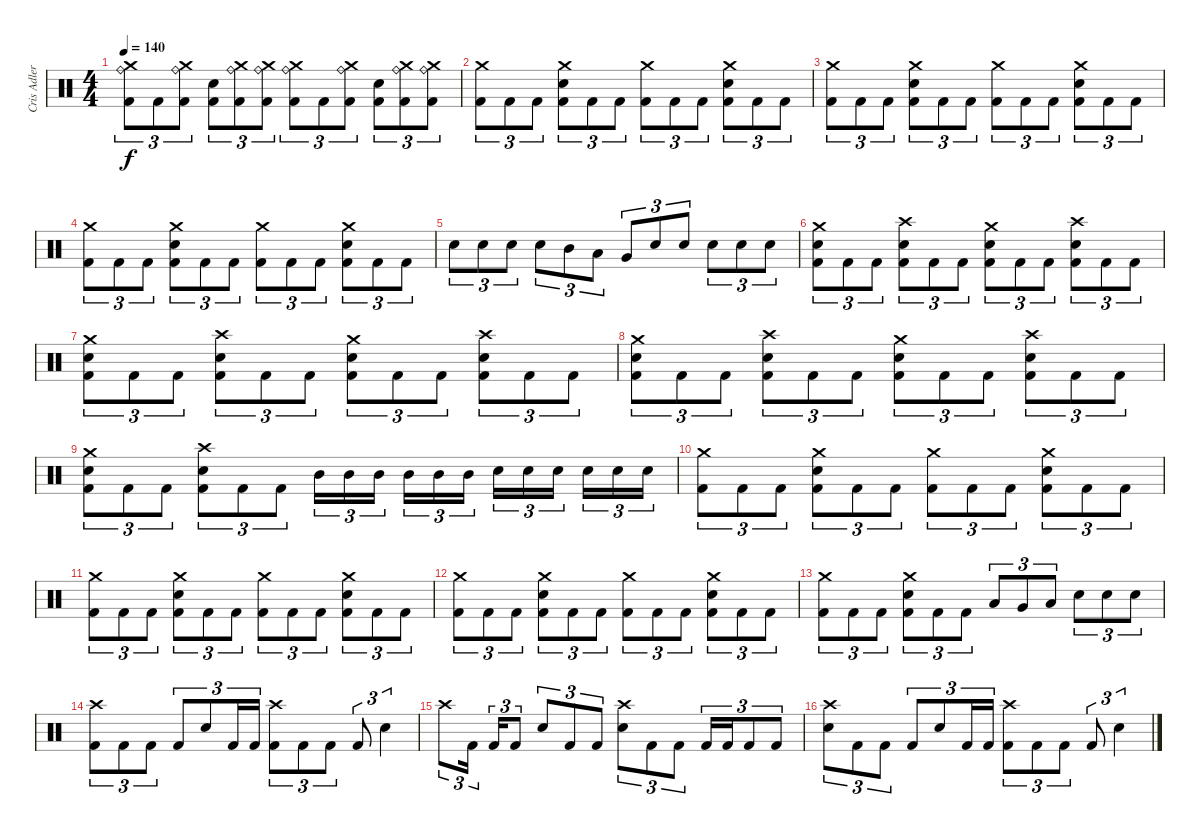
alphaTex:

\track ("Cris Adler" "Cris Adler") {instrument percussion}
\staff {score}
\articulation defaults
\ts (4 4)
\tempo 140
\clef neutral
\ks c
("Crash medium (hit)" "Ride (bell)" "Kick (hit) 2").8{tu (3 2) dy f} "Kick (hit) 2".8{tu (3 2)} ("Crash medium (hit)" "Ride (bell)" "Kick (hit) 2").8{tu (3 2)} ("Electric Snare (hit)" "Kick (hit) 2").8{tu (3 2)} ("Crash medium (hit)" "Ride (bell)" "Kick (hit) 2").8{tu (3 2)} ("Crash medium (hit)" "Ride (bell)" "Kick (hit) 2").8{tu (3 2)} ("Crash medium (hit)" "Ride (bell)" "Kick (hit) 2").8{tu (3 2)} "Kick (hit) 2".8{tu (3 2)} ("Crash medium (hit)" "Ride (bell)" "Kick (hit) 2").8{tu (3 2)} ("Electric Snare (hit)" "Kick (hit) 2").8{tu (3 2)} ("Crash medium (hit)" "Ride (bell)" "Kick (hit) 2").8{tu (3 2)} ("Crash medium (hit)" "Ride (bell)" "Kick (hit) 2").8{tu (3 2)} |
("Crash medium (hit)" "Kick (hit) 2").8{tu (3 2)} "Kick (hit) 2".8{tu (3 2)} "Kick (hit) 2".8{tu (3 2)} ("Crash medium (hit)" "Electric Snare (hit)" "Kick (hit) 2").8{tu (3 2)} "Kick (hit) 2".8{tu (3 2)} "Kick (hit) 2".8{tu (3 2)} ("Crash medium (hit)" "Kick (hit) 2").8{tu (3 2)} "Kick (hit) 2".8{tu (3 2)} "Kick (hit) 2".8{tu (3 2)} ("Crash medium (hit)" "Electric Snare (hit)" "Kick (hit) 2").8{tu (3 2)} "Kick (hit) 2".8{tu (3 2)} "Kick (hit) 2".8{tu (3 2)} |
("Crash medium (hit)" "Kick (hit) 2").8{tu (3 2)} "Kick (hit) 2".8{tu (3 2)} "Kick (hit) 2".8{tu (3 2)} ("Crash medium (hit)" "Electric Snare (hit)" "Kick (hit) 2").8{tu (3 2)} "Kick (hit) 2".8{tu (3 2)} "Kick (hit) 2".8{tu (3 2)} ("Crash medium (hit)" "Kick (hit) 2").8{tu (3 2)} "Kick (hit) 2".8{tu (3 2)} "Kick (hit) 2".8{tu (3 2)} ("Crash medium (hit)" "Electric Snare (hit)" "Kick (hit) 2").8{tu (3 2)} "Kick (hit) 2".8{tu (3 2)} "Kick (hit) 2".8{tu (3 2)} |
("Crash medium (hit)" "Kick (hit) 2").8{tu (3 2)} "Kick (hit) 2".8{tu (3 2)} "Kick (hit) 2".8{tu (3 2)} ("Crash medium (hit)" "Electric Snare (hit)" "Kick (hit) 2").8{tu (3 2)} "Kick (hit) 2".8{tu (3 2)} "Kick (hit) 2".8{tu (3 2)} ("Crash medium (hit)" "Kick (hit) 2").8{tu (3 2)} "Kick (hit) 2".8{tu (3 2)} "Kick (hit) 2".8{tu (3 2)} ("Crash medium (hit)" "Electric Snare (hit)" "Kick (hit) 2").8{tu (3 2)} "Kick (hit) 2".8{tu (3 2)} "Kick (hit) 2".8{tu (3 2)} |
"Electric Snare (hit)".8{tu (3 2)} "Electric Snare (hit)".8{tu (3 2)} "Electric Snare (hit)".8{tu (3 2)} "Electric Snare (hit)".8{tu (3 2)} "Mid Tom (hit)".8{tu (3 2)} "Low Tom (hit)".8{tu (3 2)} "Very Low Tom (hit)".8{tu (3 2)} "Electric Snare (hit)".8{tu (3 2)} "Electric Snare (hit)".8{tu (3 2)} "Electric Snare (hit)".8{tu (3 2)} "Electric Snare (hit)".8{tu (3 2)} "Electric Snare (hit)".8{tu (3 2)} |
("Crash medium (hit)" "Electric Snare (hit)" "Kick (hit) 2").8{tu (3 2)} "Kick (hit) 2".8{tu (3 2)} "Kick (hit) 2".8{tu (3 2)} ("Crash high (hit)" "Electric Snare (hit)" "Kick (hit) 2").8{tu (3 2)} "Kick (hit) 2".8{tu (3 2)} "Kick (hit) 2".8{tu (3 2)} ("Crash medium (hit)" "Electric Snare (hit)" "Kick (hit) 2").8{tu (3 2)} "Kick (hit) 2".8{tu (3 2)} "Kick (hit) 2".8{tu (3 2)} ("Crash high (hit)" "Electric Snare (hit)" "Kick (hit) 2").8{tu (3 2)} "Kick (hit) 2".8{tu (3 2)} "Kick (hit) 2".8{tu (3 2)} |
("Crash medium (hit)" "Electric Snare (hit)" "Kick (hit) 2").8{tu (3 2)} "Kick (hit) 2".8{tu (3 2)} "Kick (hit) 2".8{tu (3 2)} ("Crash high (hit)" "Electric Snare (hit)" "Kick (hit) 2").8{tu (3 2)} "Kick (hit) 2".8{tu (3 2)} "Kick (hit) 2".8{tu (3 2)} ("Crash medium (hit)" "Electric Snare (hit)" "Kick (hit) 2").8{tu (3 2)} "Kick (hit) 2".8{tu (3 2)} "Kick (hit) 2".8{tu (3 2)} ("Crash high (hit)" "Electric Snare (hit)" "Kick (hit) 2").8{tu (3 2)} "Kick (hit) 2".8{tu (3 2)} "Kick (hit) 2".8{tu (3 2)} |
("Crash medium (hit)" "Electric Snare (hit)" "Kick (hit) 2").8{tu (3 2)} "Kick (hit) 2".8{tu (3 2)} "Kick (hit) 2".8{tu (3 2)} ("Crash high (hit)" "Electric Snare (hit)" "Kick (hit) 2").8{tu (3 2)} "Kick (hit) 2".8{tu (3 2)} "Kick (hit) 2".8{tu (3 2)} ("Crash medium (hit)" "Electric Snare (hit)" "Kick (hit) 2").8{tu (3 2)} "Kick (hit) 2".8{tu (3 2)} "Kick (hit) 2".8{tu (3 2)} ("Crash high (hit)" "Electric Snare (hit)" "Kick (hit) 2").8{tu (3 2)} "Kick (hit) 2".8{tu (3 2)} "Kick (hit) 2".8{tu (3 2)} |
("Crash medium (hit)" "Electric Snare (hit)" "Kick (hit) 2").8{tu (3 2)} "Kick (hit) 2".8{tu (3 2)} "Kick (hit) 2".8{tu (3 2)} ("Crash high (hit)" "Electric Snare (hit)" "Kick (hit) 2").8{tu (3 2)} "Kick (hit) 2".8{tu (3 2)} "Kick (hit) 2".8{tu (3 2)} "Mid Tom (hit)".16{tu (3 2)} "Mid Tom (hit)".16{tu (3 2)} "Mid Tom (hit)".16{tu (3 2)} "Mid Tom (hit)".16{tu (3 2)} "Mid Tom (hit)".16{tu (3 2)} "Mid Tom (hit)".16{tu (3 2)} "Electric Snare (hit)".16{tu (3 2)} "Electric Snare (hit)".16{tu (3 2)} "Electric Snare (hit)".16{tu (3 2)} "Electric Snare (hit)".16{tu (3 2)} "Electric Snare (hit)".16{tu (3 2)} "Electric Snare (hit)".16{tu (3 2)} |
("Crash medium (hit)" "Kick (hit) 2").8{tu (3 2)} "Kick (hit) 2".8{tu (3 2)} "Kick (hit) 2".8{tu (3 2)} ("Crash medium (hit)" "Electric Snare (hit)" "Kick (hit) 2").8{tu (3 2)} "Kick (hit) 2".8{tu (3 2)} "Kick (hit) 2".8{tu (3 2)} ("Crash medium (hit)" "Kick (hit) 2").8{tu (3 2)} "Kick (hit) 2".8{tu (3 2)} "Kick (hit) 2".8{tu (3 2)} ("Crash medium (hit)" "Electric Snare (hit)" "Kick (hit) 2").8{tu (3 2)} "Kick (hit) 2".8{tu (3 2)} "Kick (hit) 2".8{tu (3 2)} |
("Crash medium (hit)" "Kick (hit) 2").8{tu (3 2)} "Kick (hit) 2".8{tu (3 2)} "Kick (hit) 2".8{tu (3 2)} ("Crash medium (hit)" "Electric Snare (hit)" "Kick (hit) 2").8{tu (3 2)} "Kick (hit) 2".8{tu (3 2)} "Kick (hit) 2".8{tu (3 2)} ("Crash medium (hit)" "Kick (hit) 2").8{tu (3 2)} "Kick (hit) 2".8{tu (3 2)} "Kick (hit) 2".8{tu (3 2)} ("Crash medium (hit)" "Electric Snare (hit)" "Kick (hit) 2").8{tu (3 2)} "Kick (hit) 2".8{tu (3 2)} "Kick (hit) 2".8{tu (3 2)} |
("Crash medium (hit)" "Kick (hit) 2").8{tu (3 2)} "Kick (hit) 2".8{tu (3 2)} "Kick (hit) 2".8{tu (3 2)} ("Crash medium (hit)" "Electric Snare (hit)" "Kick (hit) 2").8{tu (3 2)} "Kick (hit) 2".8{tu (3 2)} "Kick (hit) 2".8{tu (3 2)} ("Crash medium (hit)" "Kick (hit) 2").8{tu (3 2)} "Kick (hit) 2".8{tu (3 2)} "Kick (hit) 2".8{tu (3 2)} ("Crash medium (hit)" "Electric Snare (hit)" "Kick (hit) 2").8{tu (3 2)} "Kick (hit) 2".8{tu (3 2)} "Kick (hit) 2".8{tu (3 2)} |
("Crash medium (hit)" "Kick (hit) 2").8{tu (3 2)} "Kick (hit) 2".8{tu (3 2)} "Kick (hit) 2".8{tu (3 2)} ("Crash medium (hit)" "Electric Snare (hit)" "Kick (hit) 2").8{tu (3 2)} "Kick (hit) 2".8{tu (3 2)} "Kick (hit) 2".8{tu (3 2)} "Low Floor Tom (hit)".8{tu (3 2)} "Very Low Tom (hit)".8{tu (3 2)} "Low Tom (hit)".8{tu (3 2)} "Electric Snare (hit)".8{tu (3 2)} "Electric Snare (hit)".8{tu (3 2)} "Electric Snare (hit)".8{tu (3 2)} |
("Crash high (hit)" "Kick (hit) 2").8{tu (3 2)} "Kick (hit) 2".8{tu (3 2)} "Kick (hit) 2".8{tu (3 2)} "Kick (hit) 2".8{tu (3 2)} "Electric Snare (hit)".8{tu (3 2)} "Kick (hit) 2".16{tu (3 2)} "Kick (hit) 2".16{tu (3 2)} ("Crash high (hit)" "Kick (hit) 2").8{tu (3 2)} "Kick (hit) 2".8{tu (3 2)} "Kick (hit) 2".8{tu (3 2)} "Kick (hit) 2".8{tu (3 2)} "Electric Snare (hit)".4{tu (3 2)} |
"Crash high (hit)".8{tu (3 2)} "Kick (hit) 2".16{tu (3 2)} "Kick (hit) 2".16{tu (3 2)} "Kick (hit) 2".8{tu (3 2)} "Electric Snare (hit)".8{tu (3 2)} "Kick (hit) 2".8{tu (3 2)} "Kick (hit) 2".8{tu (3 2)} ("Crash high (hit)" "Electric Snare (hit)").8{tu (3 2)} "Kick (hit) 2".8{tu (3 2)} "Kick (hit) 2".8{tu (3 2)} "Kick (hit) 2".16{tu (3 2)} "Kick (hit) 2".16{tu (3 2)} "Kick (hit) 2".8{tu (3 2)} "Kick (hit) 2".8{tu (3 2)} |
("Crash high (hit)" "Electric Snare (hit)").8{tu (3 2)} "Kick (hit) 2".8{tu (3 2)} "Kick (hit) 2".8{tu (3 2)} "Kick (hit) 2".8{tu (3 2)} "Electric Snare (hit)".8{tu (3 2)} "Kick (hit) 2".16{tu (3 2)} "Kick (hit) 2".16{tu (3 2)} ("Crash high (hit)" "Kick (hit) 2").8{tu (3 2)} "Kick (hit) 2".8{tu (3 2)} "Kick (hit) 2".8{tu (3 2)} "Kick (hit) 2".8{tu (3 2)} "Electric Snare (hit)".4{tu (3 2)}
